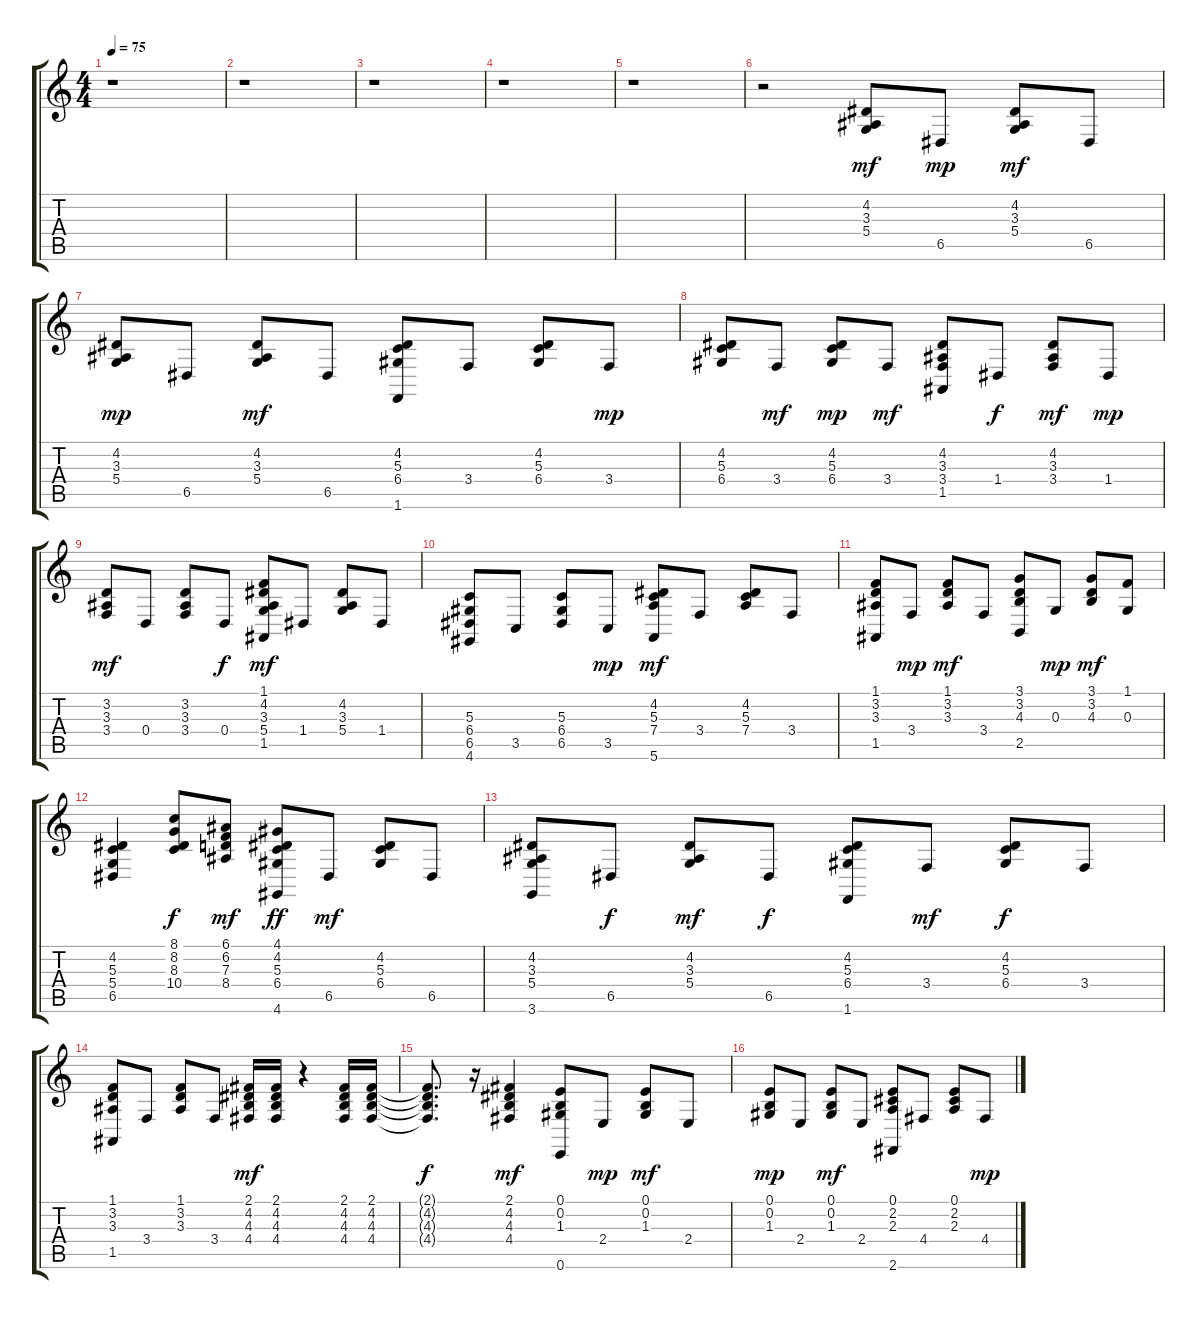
\track "" {instrument electricgrandpiano}
\staff {score tabs}
\tuning (E4 B3 G3 D3 A2 E2) {hide}
\ts (4 4)
\tempo 75
\clef g2
\ks c
r.1{dy f} |
r.1 |
r.1 |
r.1 |
r.1 |
r.2 (4.2 3.3 5.4).8{dy mf} 6.5.8{dy mp} (4.2 3.3 5.4).8{dy mf} 6.5.8 |
(4.2 3.3 5.4).8{dy mp} 6.5.8 (4.2 3.3 5.4).8{dy mf} 6.5.8 (4.2 5.3 6.4 1.6).8 3.4.8 (4.2 5.3 6.4).8 3.4.8{dy mp} |
(4.2 5.3 6.4).8 3.4.8{dy mf} (4.2 5.3 6.4).8{dy mp} 3.4.8{dy mf} (4.2 3.3 3.4 1.5).8 1.4.8{dy f} (4.2 3.3 3.4).8{dy mf} 1.4.8{dy mp} |
(3.2 3.3 3.4).8{dy mf} 0.4.8 (3.2 3.3 3.4).8 0.4.8{dy f} (1.1 4.2 3.3 5.4 1.5).8{dy mf} 1.4.8 (4.2 3.3 5.4).8 1.4.8 |
(5.3 6.4 6.5 4.6).8 3.5.8 (5.3 6.4 6.5).8 3.5.8{dy mp} (4.2 5.3 7.4 5.6).8{dy mf} 3.4.8 (4.2 5.3 7.4).8 3.4.8 |
(1.1 3.2 3.3 1.5).8 3.4.8{dy mp} (1.1 3.2 3.3).8{dy mf} 3.4.8 (3.1 3.2 4.3 2.5).8 0.3.8{dy mp} (3.1 3.2 4.3).8{dy mf} (1.1 0.3).8 |
(4.2 5.3 5.4 6.5).4 (8.1 8.2 8.3 10.4).8{dy f} (6.1 6.2 7.3 8.4).8{dy mf} (4.1 4.2 5.3 6.4 4.6).8{dy ff} 6.5.8{dy mf} (4.2 5.3 6.4).8 6.5.8 |
(4.2 3.3 5.4 3.6).8 6.5.8{dy f} (4.2 3.3 5.4).8{dy mf} 6.5.8{dy f} (4.2 5.3 6.4 1.6).8 3.4.8{dy mf} (4.2 5.3 6.4).8{dy f} 3.4.8 |
(1.1 3.2 3.3 1.5).8 3.4.8 (1.1 3.2 3.3).8 3.4.8 (2.1 4.2 4.3 4.4).16{dy mf} (2.1 4.2 4.3 4.4).16 r.4 (2.1 4.2 4.3 4.4).16 (2.1 4.2 4.3 4.4).16 |
(2.1{t} 4.2{t} 4.3{t} 4.4{t}).8{d dy f} r.16 (2.1 4.2 4.3 4.4).4{dy mf} (0.1 0.2 1.3 0.6).8 2.4.8{dy mp} (0.1 0.2 1.3).8{dy mf} 2.4.8 |
(0.1 0.2 1.3).8{dy mp} 2.4.8 (0.1 0.2 1.3).8{dy mf} 2.4.8 (0.1 2.2 2.3 2.6).8 4.4.8 (0.1 2.2 2.3).8 4.4.8{dy mp}
